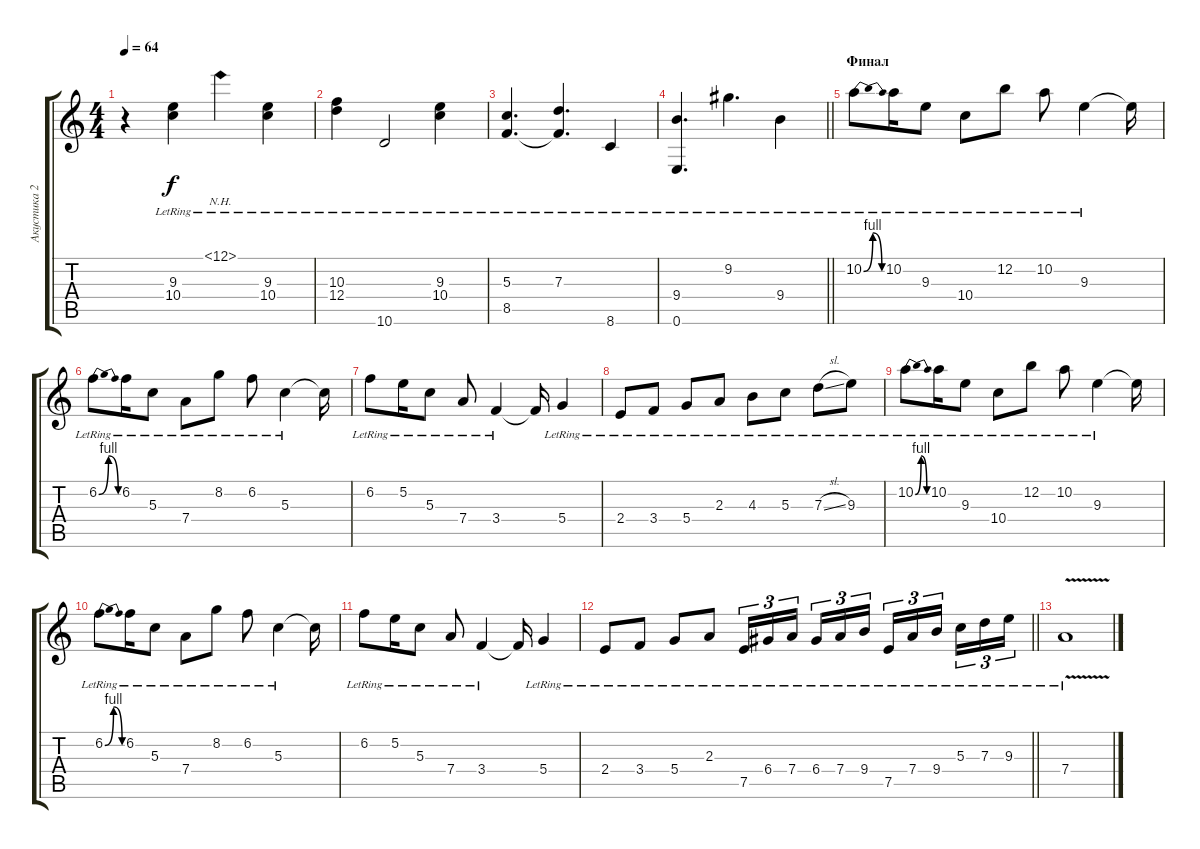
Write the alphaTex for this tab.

\track ("Акустика 2" "Акустика 2") {instrument acousticguitarsteel}
\staff {score tabs}
\tuning (E4 B3 G3 D3 A2 E2) {hide}
\ts (4 4)
\tempo 64
\clef g2
\ks c
r.4{dy f} (9.3{lr} 10.4{lr}).4 12.1{nh lr}.4 (9.3{lr} 10.4{lr}).4 |
(10.3{lr} 12.4{lr}).4 10.6{lr}.2 (9.3{lr} 10.4{lr}).4 |
(5.3{lr} 8.5{lr}).4{d} (7.3{lr} 8.5{t}).4{d} 8.6{lr}.4 |
\barLineRight lightlight
(9.4{lr} 0.6{lr}).4{d} 9.2{lr}.4{d} 9.4{lr}.4 |
\section ("" "Финал")
10.2{be (bendrelease 0 0 15 4 45 4 60 0) lr}.8 10.2{lr}.16 9.3{lr}.8 10.4{lr}.8 12.2{lr}.8 10.2{lr}.8 9.3{lr}.4 9.3{t}.16 |
6.2{be (bendrelease 0 0 15 4 45 4 60 0) lr}.8 6.2{lr}.16 5.3{lr}.8 7.4{lr}.8 8.2{lr}.8 6.2{lr}.8 5.3{lr}.4 5.3{t}.16 |
6.2{lr}.8 5.2{lr}.16 5.3{lr}.8 7.4{lr}.8 3.4{lr}.4 3.4{t}.16 5.4{lr}.4 |
2.4{lr}.8 3.4{lr}.8 5.4{lr}.8 2.3{lr}.8 4.3{lr}.8 5.3{lr}.8 7.3{sl lr}.8 9.3{lr}.8 |
10.2{be (bendrelease 0 0 15 4 45 4 60 0) lr}.8 10.2{lr}.16 9.3{lr}.8 10.4{lr}.8 12.2{lr}.8 10.2{lr}.8 9.3{lr}.4 9.3{t}.16 |
6.2{be (bendrelease 0 0 15 4 45 4 60 0) lr}.8 6.2{lr}.16 5.3{lr}.8 7.4{lr}.8 8.2{lr}.8 6.2{lr}.8 5.3{lr}.4 5.3{t}.16 |
6.2{lr}.8 5.2{lr}.16 5.3{lr}.8 7.4{lr}.8 3.4{lr}.4 3.4{t}.16 5.4{lr}.4 |
\barLineRight lightlight
2.4{lr}.8 3.4{lr}.8 5.4{lr}.8 2.3{lr}.8 7.5{lr}.16{tu (3 2)} 6.4{lr}.16{tu (3 2)} 7.4{lr}.16{tu (3 2) beam splitsecondary} 6.4{lr}.16{tu (3 2)} 7.4{lr}.16{tu (3 2)} 9.4{lr}.16{tu (3 2)} 7.5{lr}.16{tu (3 2)} 7.4{lr}.16{tu (3 2)} 9.4{lr}.16{tu (3 2) beam splitsecondary} 5.3{lr}.16{tu (3 2)} 7.3{lr}.16{tu (3 2)} 9.3{lr}.16{tu (3 2)} |
7.4{v lr}.1
